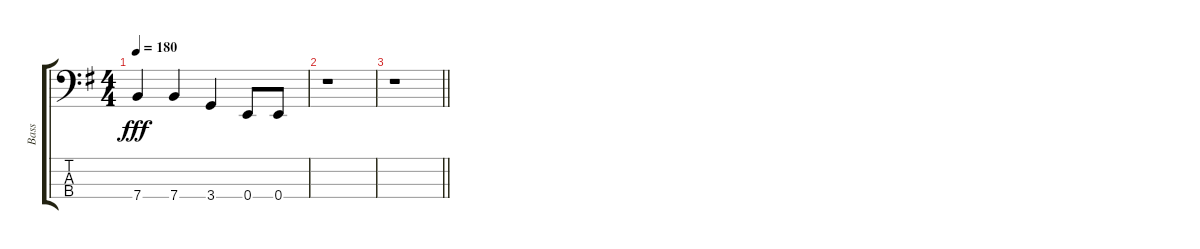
\track ("Bass" "Bass") {instrument electricbassfinger}
\staff {score tabs}
\tuning (G2 D2 A1 E1) {hide}
\ts (4 4)
\tempo 180
\clef f4
\ks eminor
7.4.4{dy fff} 7.4.4 3.4.4 0.4.8 0.4.8 |
r.1 |
\barLineRight lightlight
r.1
